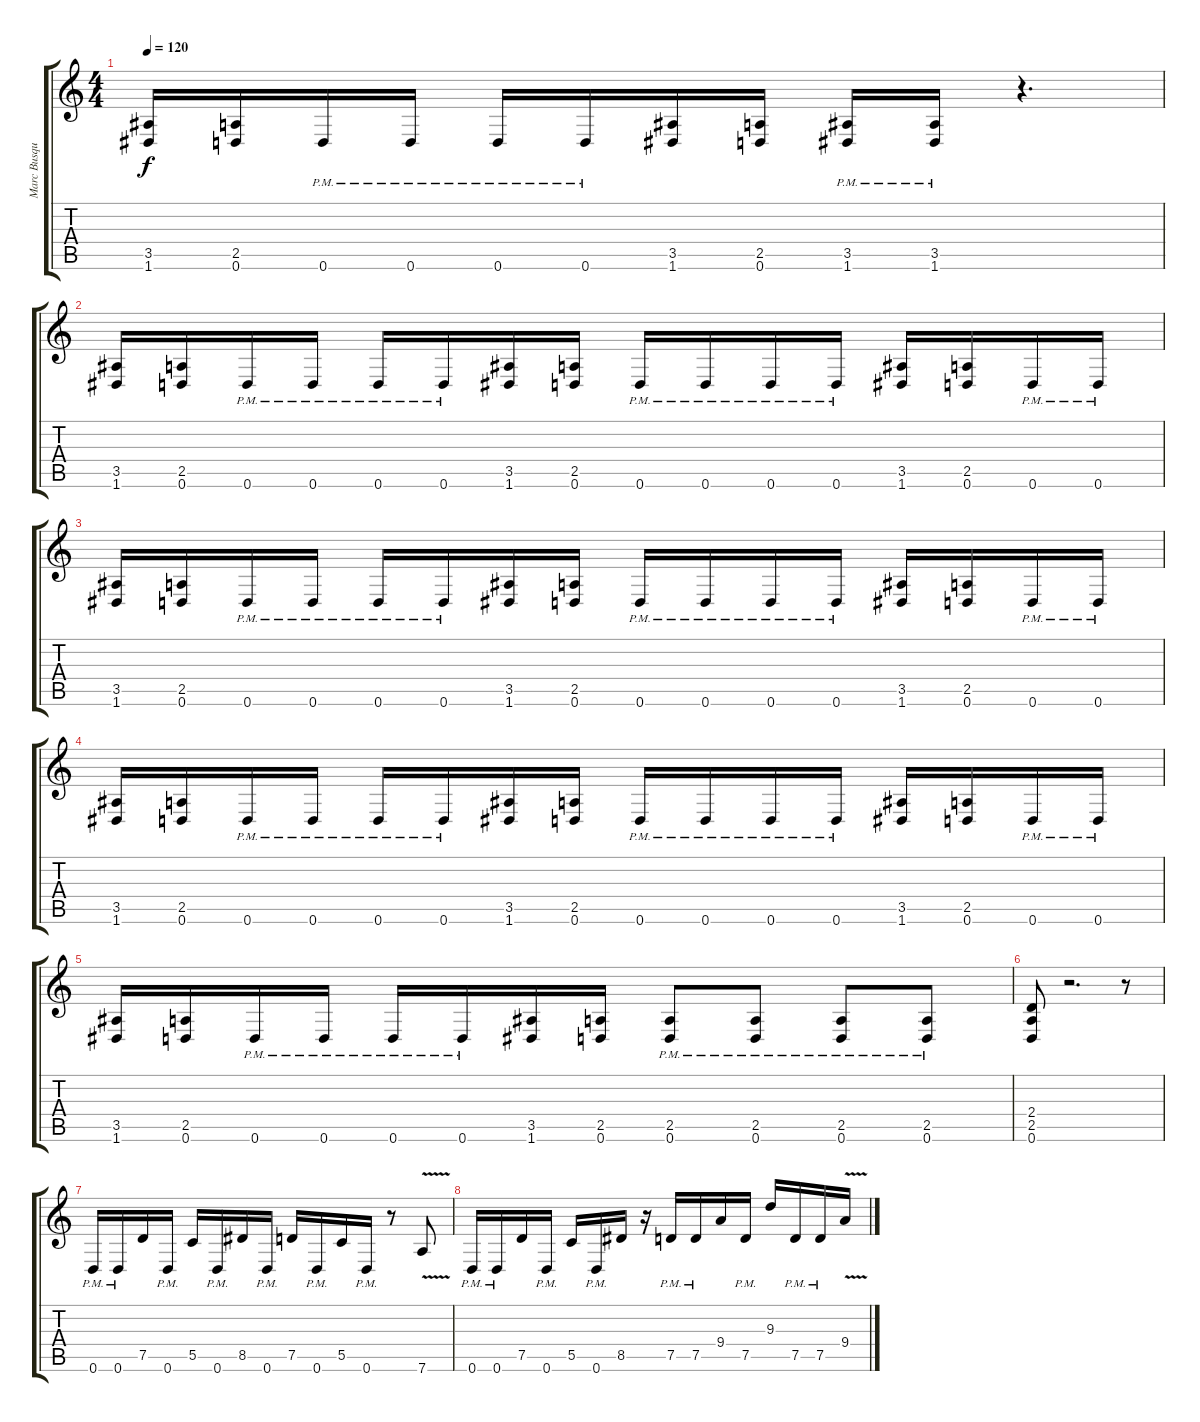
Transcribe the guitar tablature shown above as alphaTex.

\track ("Marc Busque" "Marc Busqu") {instrument distortionguitar}
\staff {score tabs}
\tuning (D4 A3 F3 C3 G2 D2) {hide}
\ts (4 4)
\tempo 120
\clef g2
\ks c
(3.5 1.6).16{dy f} (2.5 0.6).16 0.6{pm}.16 0.6{pm}.16 0.6{pm}.16 0.6{pm}.16 (3.5 1.6).16 (2.5 0.6).16 (3.5{pm} 1.6{pm}).16 (3.5{pm} 1.6{pm}).16 r.4{d} |
(3.5 1.6).16 (2.5 0.6).16 0.6{pm}.16 0.6{pm}.16 0.6{pm}.16 0.6{pm}.16 (3.5 1.6).16 (2.5 0.6).16 0.6{pm}.16 0.6{pm}.16 0.6{pm}.16 0.6{pm}.16 (3.5 1.6).16 (2.5 0.6).16 0.6{pm}.16 0.6{pm}.16 |
(3.5 1.6).16 (2.5 0.6).16 0.6{pm}.16 0.6{pm}.16 0.6{pm}.16 0.6{pm}.16 (3.5 1.6).16 (2.5 0.6).16 0.6{pm}.16 0.6{pm}.16 0.6{pm}.16 0.6{pm}.16 (3.5 1.6).16 (2.5 0.6).16 0.6{pm}.16 0.6{pm}.16 |
(3.5 1.6).16 (2.5 0.6).16 0.6{pm}.16 0.6{pm}.16 0.6{pm}.16 0.6{pm}.16 (3.5 1.6).16 (2.5 0.6).16 0.6{pm}.16 0.6{pm}.16 0.6{pm}.16 0.6{pm}.16 (3.5 1.6).16 (2.5 0.6).16 0.6{pm}.16 0.6{pm}.16 |
(3.5 1.6).16 (2.5 0.6).16 0.6{pm}.16 0.6{pm}.16 0.6{pm}.16 0.6{pm}.16 (3.5 1.6).16 (2.5 0.6).16 (2.5{pm} 0.6{pm}).8 (2.5{pm} 0.6{pm}).8 (2.5{pm} 0.6{pm}).8 (2.5{pm} 0.6{pm}).8 |
(2.4 2.5 0.6).8 r.2{d} r.8 |
0.6{pm}.16 0.6{pm}.16 7.5.16 0.6{pm}.16 5.5.16 0.6{pm}.16 8.5.16 0.6{pm}.16 7.5.16 0.6{pm}.16 5.5.16 0.6{pm}.16 r.8 7.6{v}.8 |
0.6{pm}.16 0.6{pm}.16 7.5.16 0.6{pm}.16 5.5.16 0.6{pm}.16 8.5.16 r.16 7.5{pm}.16 7.5{pm}.16 9.4.16 7.5{pm}.16 9.3.16 7.5{pm}.16 7.5{pm}.16 9.4{v}.16
